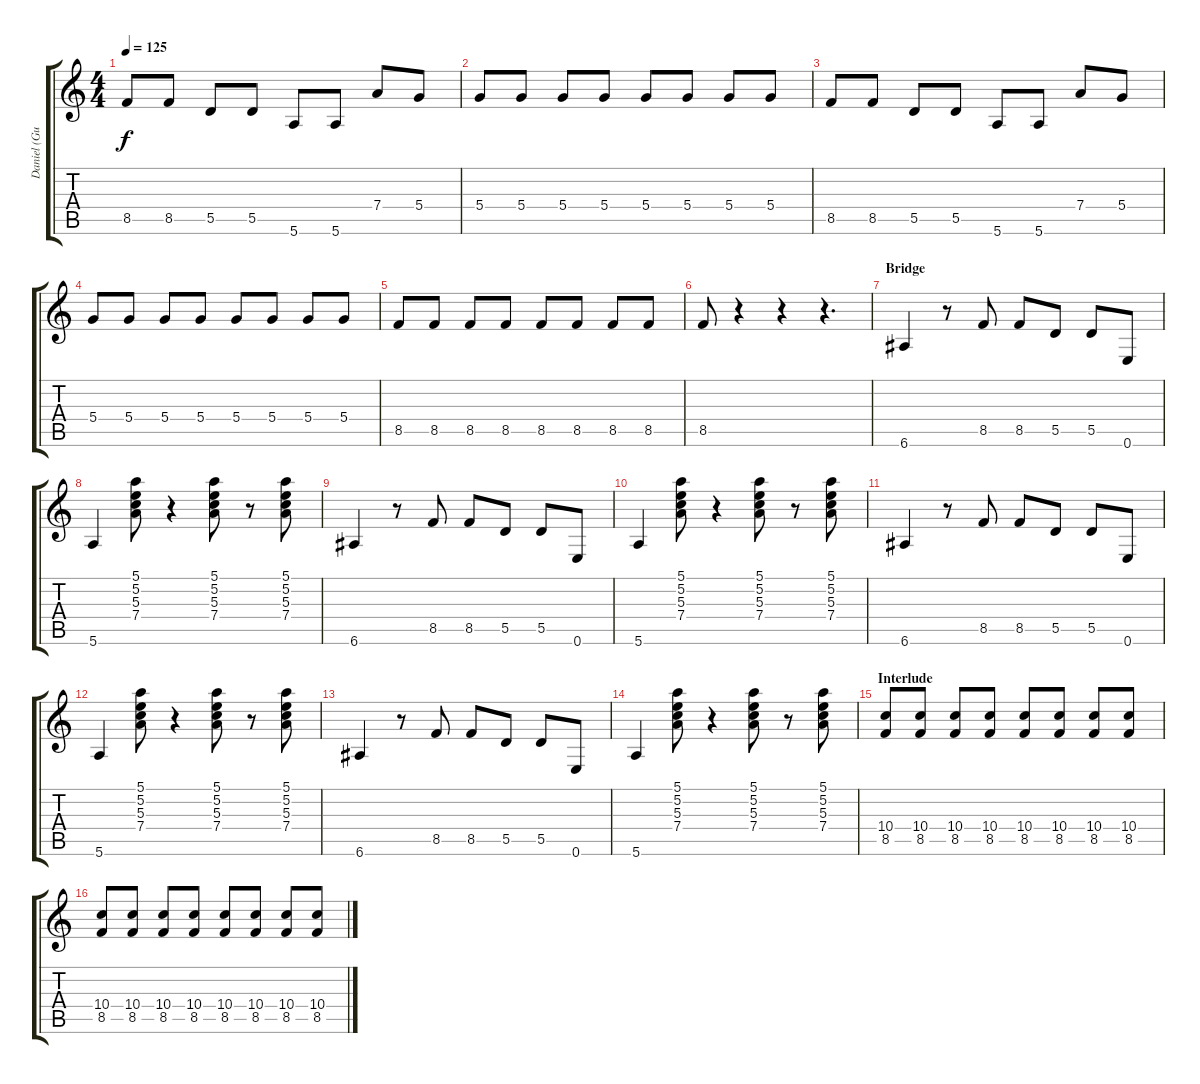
\track ("Daniel (Guitar)" "Daniel (Gu") {instrument overdrivenguitar}
\staff {score tabs}
\tuning (E4 B3 G3 D3 A2 E2) {hide}
\ts (4 4)
\tempo 125
\clef g2
\ks c
8.5.8{dy f} 8.5.8 5.5.8 5.5.8 5.6.8 5.6.8 7.4.8 5.4.8 |
5.4.8 5.4.8 5.4.8 5.4.8 5.4.8 5.4.8 5.4.8 5.4.8 |
8.5.8 8.5.8 5.5.8 5.5.8 5.6.8 5.6.8 7.4.8 5.4.8 |
5.4.8 5.4.8 5.4.8 5.4.8 5.4.8 5.4.8 5.4.8 5.4.8 |
8.5.8 8.5.8 8.5.8 8.5.8 8.5.8 8.5.8 8.5.8 8.5.8 |
8.5.8 r.4 r.4 r.4{d} |
\section ("" "Bridge")
6.6.4 r.8 8.5.8 8.5.8 5.5.8 5.5.8 0.6.8 |
5.6.4 (5.1 5.2 5.3 7.4).8 r.4 (5.1 5.2 5.3 7.4).8 r.8 (5.1 5.2 5.3 7.4).8 |
6.6.4 r.8 8.5.8 8.5.8 5.5.8 5.5.8 0.6.8 |
5.6.4 (5.1 5.2 5.3 7.4).8 r.4 (5.1 5.2 5.3 7.4).8 r.8 (5.1 5.2 5.3 7.4).8 |
6.6.4 r.8 8.5.8 8.5.8 5.5.8 5.5.8 0.6.8 |
5.6.4 (5.1 5.2 5.3 7.4).8 r.4 (5.1 5.2 5.3 7.4).8 r.8 (5.1 5.2 5.3 7.4).8 |
6.6.4 r.8 8.5.8 8.5.8 5.5.8 5.5.8 0.6.8 |
5.6.4 (5.1 5.2 5.3 7.4).8 r.4 (5.1 5.2 5.3 7.4).8 r.8 (5.1 5.2 5.3 7.4).8 |
\section ("" "Interlude")
(10.4 8.5).8 (10.4 8.5).8 (10.4 8.5).8 (10.4 8.5).8 (10.4 8.5).8 (10.4 8.5).8 (10.4 8.5).8 (10.4 8.5).8 |
(10.4 8.5).8 (10.4 8.5).8 (10.4 8.5).8 (10.4 8.5).8 (10.4 8.5).8 (10.4 8.5).8 (10.4 8.5).8 (10.4 8.5).8
